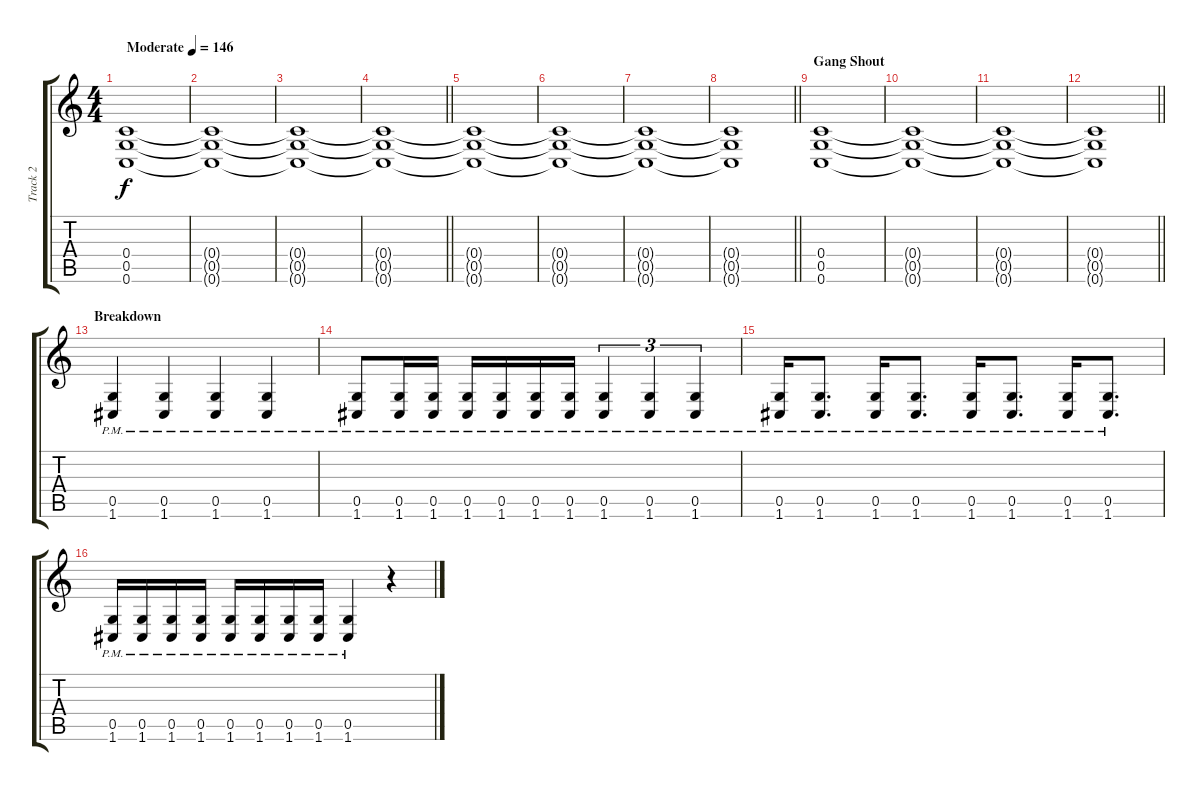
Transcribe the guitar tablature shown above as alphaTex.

\track ("Track 2" "Track 2") {instrument distortionguitar}
\staff {score tabs}
\tuning (D4 A3 F3 C3 G2 C2) {hide}
\ts (4 4)
\tempo (146 "Moderate")
\clef g2
\ks c
(0.4 0.5 0.6).1{dy f instrument distortionguitar} |
(0.4{t} 0.5{t} 0.6{t}).1 |
(0.4{t} 0.5{t} 0.6{t}).1 |
\barLineRight lightlight
(0.4{t} 0.5{t} 0.6{t}).1 |
\section ("" "")
(0.4{t} 0.5{t} 0.6{t}).1 |
(0.4{t} 0.5{t} 0.6{t}).1 |
(0.4{t} 0.5{t} 0.6{t}).1 |
\barLineRight lightlight
(0.4{t} 0.5{t} 0.6{t}).1 |
\section ("" "Gang Shout")
(0.4 0.5 0.6).1 |
(0.4{t} 0.5{t} 0.6{t}).1 |
(0.4{t} 0.5{t} 0.6{t}).1 |
\barLineRight lightlight
(0.4{t} 0.5{t} 0.6{t}).1 |
\section ("" "Breakdown")
(0.5{pm} 1.6{pm}).4 (0.5{pm} 1.6{pm}).4 (0.5{pm} 1.6{pm}).4 (0.5{pm} 1.6{pm}).4 |
(0.5{pm} 1.6{pm}).8 (0.5{pm} 1.6{pm}).16 (0.5{pm} 1.6{pm}).16 (0.5{pm} 1.6{pm}).16 (0.5{pm} 1.6{pm}).16 (0.5{pm} 1.6{pm}).16 (0.5{pm} 1.6{pm}).16 (0.5{pm} 1.6{pm}).4{tu (3 2)} (0.5{pm} 1.6{pm}).4{tu (3 2)} (0.5{pm} 1.6{pm}).4{tu (3 2)} |
(0.5{pm} 1.6{pm}).16 (0.5{pm} 1.6{pm}).8{d} (0.5{pm} 1.6{pm}).16 (0.5{pm} 1.6{pm}).8{d} (0.5{pm} 1.6{pm}).16 (0.5{pm} 1.6{pm}).8{d} (0.5{pm} 1.6{pm}).16 (0.5{pm} 1.6{pm}).8{d} |
(0.5{pm} 1.6{pm}).16 (0.5{pm} 1.6{pm}).16 (0.5{pm} 1.6{pm}).16 (0.5{pm} 1.6{pm}).16 (0.5{pm} 1.6{pm}).16 (0.5{pm} 1.6{pm}).16 (0.5{pm} 1.6{pm}).16 (0.5{pm} 1.6{pm}).16 (0.5{pm} 1.6{pm}).4 r.4
